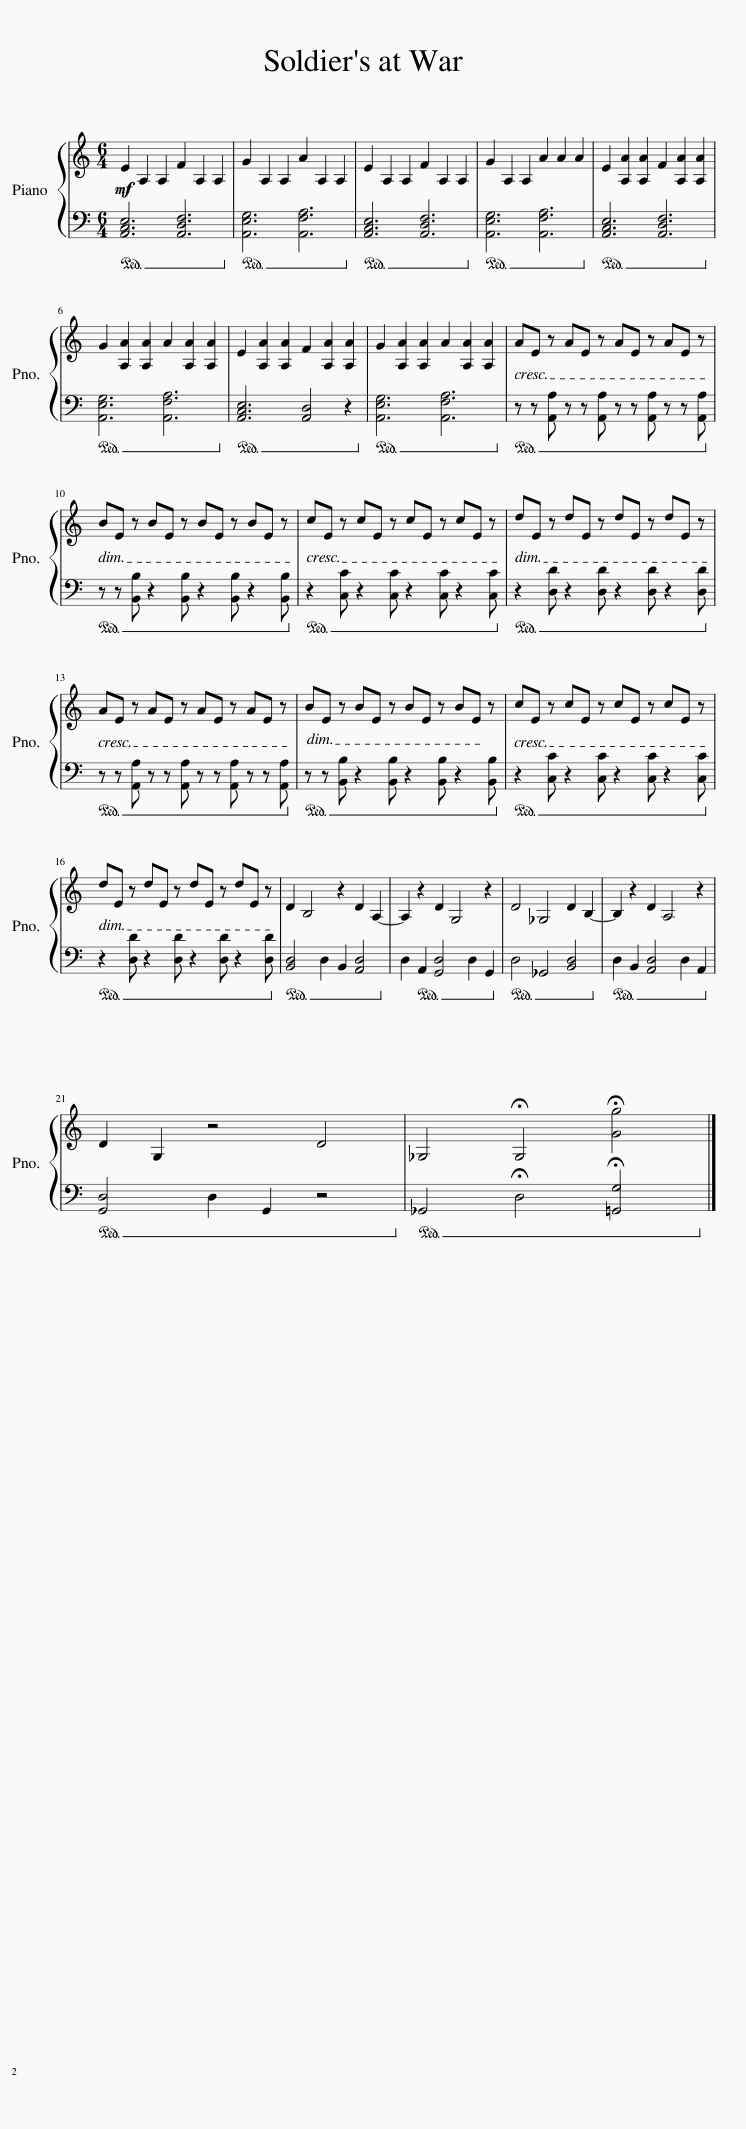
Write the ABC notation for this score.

X:1
%%score { 1 | 2 }
L:1/8
M:6/4
I:linebreak $
K:C
V:1 treble
V:2 bass
V:1
!mf! E2 A,2 A,2 F2 A,2 A,2 | G2 A,2 A,2 A2 A,2 A,2 | E2 A,2 A,2 F2 A,2 A,2 | G2 A,2 A,2 A2 A2 A2 | E2 [A,A]2 [A,A]2 F2 [A,A]2 [A,A]2 |$ %5
 G2 [A,A]2 [A,A]2 A2 [A,A]2 [A,A]2 | E2 [A,A]2 [A,A]2 F2 [A,A]2 [A,A]2 | G2 [A,A]2 [A,A]2 A2 [A,A]2 [A,A]2 | AE z AE z AE z AE z |$ BE z BE z BE z BE z | %10
 cE z cE z cE z cE z | dE z dE z dE z dE z |$ AE z AE z AE z AE z | BE z BE z BE z BE z | cE z cE z cE z cE z |$ %15
 dE z dE z dE z dE z | D2 B,4 z2 D2 A,2- | A,2 z2 D2 G,4 z2 | D4 _G,4 D2 B,2- | B,2 z2 D2 A,4 z2 |$ %20
 D2 G,2 z4 D4 | _G,4 !fermata!G,4 !fermata![Gg]4 |] %22
V:2
!ped! [A,,C,E,]6 [A,,D,F,]6!ped-up! |!ped! [A,,E,G,]6 [A,,F,A,]6!ped-up! |!ped! [A,,C,E,]6 [A,,D,F,]6!ped-up! |!ped! [A,,E,G,]6 [A,,F,A,]6!ped-up! |!ped! [A,,C,E,]6 [A,,D,F,]6!ped-up! |$ %5
!ped! [A,,E,G,]6 [A,,F,A,]6!ped-up! |!ped! [A,,C,E,]6 [A,,D,]4 z2!ped-up! |!ped! [A,,E,G,]6 [A,,F,A,]6!ped-up! |!ped! z z [A,,A,] z z [A,,A,] z z [A,,A,] z z [A,,A,]!ped-up! |$!ped! z z [B,,B,] z2 [B,,B,] z2 [B,,B,] z2 [B,,B,]!ped-up! | %10
!ped! z2 [C,C] z2 [C,C] z2 [C,C] z2 [C,C]!ped-up! |!ped! z2 [D,D] z2 [D,D] z2 [D,D] z2 [D,D]!ped-up! |$!ped! z z [A,,A,] z z [A,,A,] z z [A,,A,] z z [A,,A,]!ped-up! |!ped! z z [B,,B,] z2 [B,,B,] z2 [B,,B,] z2 [B,,B,]!ped-up! |!ped! z2 [C,C] z2 [C,C] z2 [C,C] z2 [C,C]!ped-up! |$ %15
!ped! z2 [D,D] z2 [D,D] z2 [D,D] z2 [D,D]!ped-up! |!ped! [B,,D,]4 D,2 B,,2 [A,,D,]4!ped-up! | D,2!ped! A,,2 [G,,D,]4 D,2 G,,2!ped-up! |!ped! D,4 _G,,4 [B,,D,]4!ped-up! |!ped! D,2 B,,2 [A,,D,]4 D,2 A,,2!ped-up! |$ %20
!ped! [G,,D,]4 D,2 G,,2 z4!ped-up! |!ped! _G,,4 !fermata!D,4 !fermata![=G,,G,]4!ped-up! |] %22
